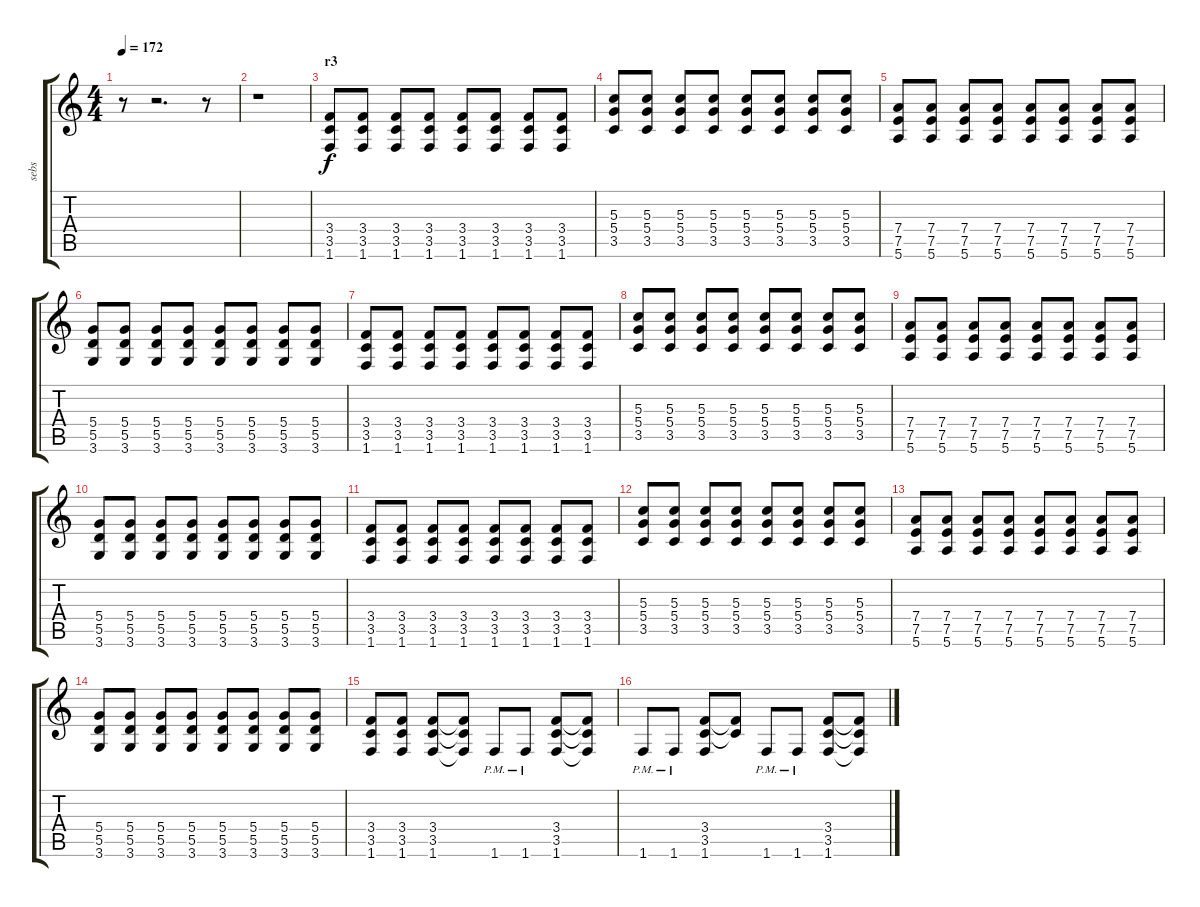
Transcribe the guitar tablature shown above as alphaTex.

\track ("sebs" "sebs") {instrument overdrivenguitar}
\staff {score tabs}
\tuning (E4 B3 G3 D3 A2 E2) {hide}
\ts (4 4)
\tempo 172
\clef g2
\ks c
r.8{dy f} r.2{d} r.8 |
r.1 |
\section ("" "r3")
(3.4 3.5 1.6).8 (3.4 3.5 1.6).8 (3.4 3.5 1.6).8 (3.4 3.5 1.6).8 (3.4 3.5 1.6).8 (3.4 3.5 1.6).8 (3.4 3.5 1.6).8 (3.4 3.5 1.6).8 |
(5.3 5.4 3.5).8 (5.3 5.4 3.5).8 (5.3 5.4 3.5).8 (5.3 5.4 3.5).8 (5.3 5.4 3.5).8 (5.3 5.4 3.5).8 (5.3 5.4 3.5).8 (5.3 5.4 3.5).8 |
(7.4 7.5 5.6).8 (7.4 7.5 5.6).8 (7.4 7.5 5.6).8 (7.4 7.5 5.6).8 (7.4 7.5 5.6).8 (7.4 7.5 5.6).8 (7.4 7.5 5.6).8 (7.4 7.5 5.6).8 |
(5.4 5.5 3.6).8 (5.4 5.5 3.6).8 (5.4 5.5 3.6).8 (5.4 5.5 3.6).8 (5.4 5.5 3.6).8 (5.4 5.5 3.6).8 (5.4 5.5 3.6).8 (5.4 5.5 3.6).8 |
(3.4 3.5 1.6).8 (3.4 3.5 1.6).8 (3.4 3.5 1.6).8 (3.4 3.5 1.6).8 (3.4 3.5 1.6).8 (3.4 3.5 1.6).8 (3.4 3.5 1.6).8 (3.4 3.5 1.6).8 |
(5.3 5.4 3.5).8 (5.3 5.4 3.5).8 (5.3 5.4 3.5).8 (5.3 5.4 3.5).8 (5.3 5.4 3.5).8 (5.3 5.4 3.5).8 (5.3 5.4 3.5).8 (5.3 5.4 3.5).8 |
(7.4 7.5 5.6).8 (7.4 7.5 5.6).8 (7.4 7.5 5.6).8 (7.4 7.5 5.6).8 (7.4 7.5 5.6).8 (7.4 7.5 5.6).8 (7.4 7.5 5.6).8 (7.4 7.5 5.6).8 |
(5.4 5.5 3.6).8 (5.4 5.5 3.6).8 (5.4 5.5 3.6).8 (5.4 5.5 3.6).8 (5.4 5.5 3.6).8 (5.4 5.5 3.6).8 (5.4 5.5 3.6).8 (5.4 5.5 3.6).8 |
(3.4 3.5 1.6).8 (3.4 3.5 1.6).8 (3.4 3.5 1.6).8 (3.4 3.5 1.6).8 (3.4 3.5 1.6).8 (3.4 3.5 1.6).8 (3.4 3.5 1.6).8 (3.4 3.5 1.6).8 |
(5.3 5.4 3.5).8 (5.3 5.4 3.5).8 (5.3 5.4 3.5).8 (5.3 5.4 3.5).8 (5.3 5.4 3.5).8 (5.3 5.4 3.5).8 (5.3 5.4 3.5).8 (5.3 5.4 3.5).8 |
(7.4 7.5 5.6).8 (7.4 7.5 5.6).8 (7.4 7.5 5.6).8 (7.4 7.5 5.6).8 (7.4 7.5 5.6).8 (7.4 7.5 5.6).8 (7.4 7.5 5.6).8 (7.4 7.5 5.6).8 |
(5.4 5.5 3.6).8 (5.4 5.5 3.6).8 (5.4 5.5 3.6).8 (5.4 5.5 3.6).8 (5.4 5.5 3.6).8 (5.4 5.5 3.6).8 (5.4 5.5 3.6).8 (5.4 5.5 3.6).8 |
(3.4 3.5 1.6).8 (3.4 3.5 1.6).8 (3.4 3.5 1.6).8 (3.4{t} 3.5{t} 1.6{t}).8 1.6{pm}.8 1.6{pm}.8 (3.4 3.5 1.6).8 (3.4{t} 3.5{t} 1.6{t}).8 |
1.6{pm}.8 1.6{pm}.8 (3.4 3.5 1.6).8 (3.4{t} 3.5{t}).8 1.6{pm}.8 1.6{pm}.8 (3.4 3.5 1.6).8 (3.4{t} 3.5{t} 1.6{t}).8
